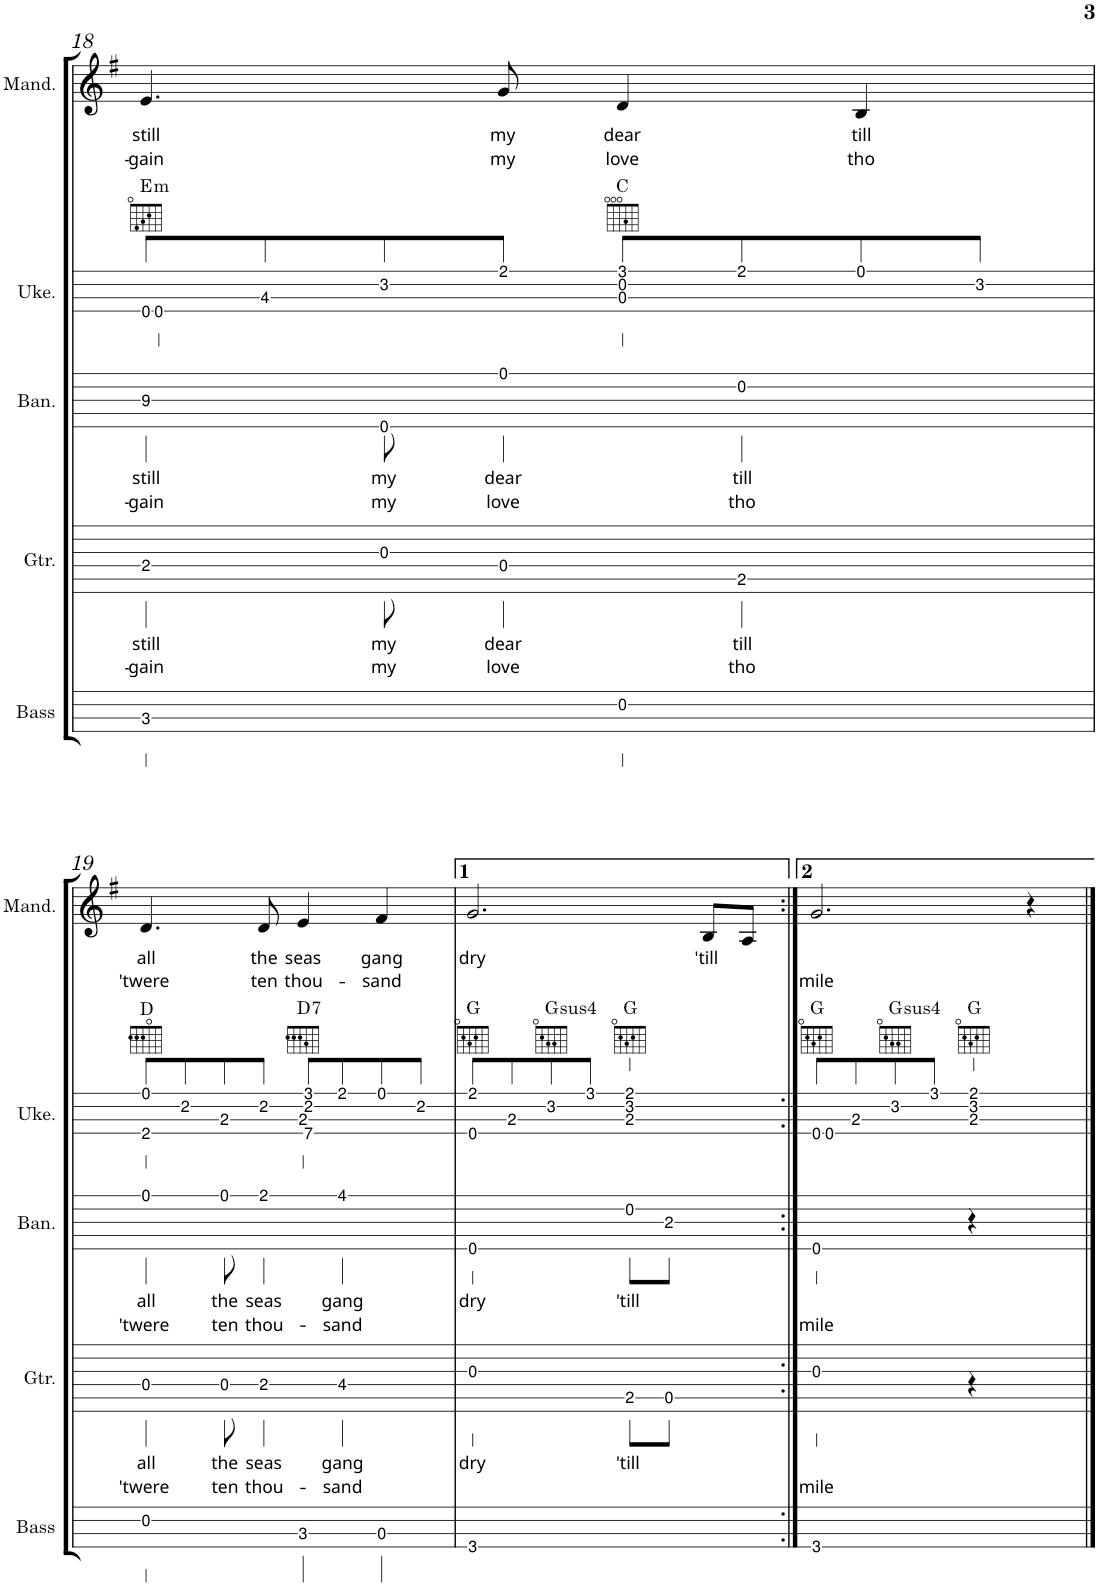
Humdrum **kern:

**kern	**kern	**text	**text	**kern	**text	**text	**kern	**harte	**kern	**text	**text
*part5	*part4	*part4	*part4	*part3	*part3	*part3	*part2	*part2	*part1	*part1	*part1
*staff5	*staff4	*staff4	*staff4	*staff3	*staff3	*staff3	*staff2	*	*staff1	*staff1	*staff1
*I"Bass Guitar	*I"Guitar	*	*	*I"Banjo	*	*	*I"Ukulele	*	*I"Mandolin	*	*
*I'Bass	*I'Gtr.	*	*	*I'Ban.	*	*	*I'Uke.	*	*I'Mand.	*	*
!!LO:PB:g=z
*	*	*	*	*	*	*	*	*	*clefG2	*	*
*	*	*	*	*Trd7c12	*	*	*	*	*	*	*
*k[f#]	*k[f#]	*	*	*k[f#]	*	*	*k[f#]	*	*k[f#]	*	*
*G:	*G:	*	*	*G:	*	*	*G:	*	*G:	*	*
*M4/4	*M4/4	*	*	*M4/4	*	*	*M4/4	*	*M4/4	*	*
=18	=18	=18	=18	=18	=18	=18	=18	=18	=18	=18	=18
!	!	!LO:LY:b	!LO:LY:b	!	!LO:LY:b	!LO:LY:b	!	!LO:H:kt=m	!	!LO:LY:b	!LO:LY:b
*	*	*	*	*	*	*	*^	*	*	*	*
2CC\	4E\	still	-gain	4e\	still	-gain	8G/L	2G\	E:min	4.e/	still	-gain
.	.	.	.	.	.	.	8e/	.	.	.	.	.
!	!	!LO:LY:b	!LO:LY:b	!	!LO:LY:b	!LO:LY:b	!	!	!	!	!	!
.	8G\	my	my	8g\	my	my	8g/	.	.	.	.	.
!	!	!LO:LY:b	!LO:LY:b	!	!LO:LY:b	!LO:LY:b	!	!	!	!	!LO:LY:b	!LO:LY:b
.	4D\	dear	love	4d\	dear	love	8b/J	.	.	8g/	my	my
!	!	!	!	!	!	!	!	!	!	!	!LO:LY:b	!LO:LY:b
2DD\	.	.	.	.	.	.	8cc/L	2c\ 2e\	C:maj	4d/	dear	love
!	!	!LO:LY:b	!LO:LY:b	!	!LO:LY:b	!LO:LY:b	!	!	!	!	!	!
.	4BB\	till	tho	4B\	till	tho	8b/	.	.	.	.	.
!	!	!	!	!	!	!	!	!	!	!	!LO:LY:b	!LO:LY:b
.	.	.	.	.	.	.	8a/	.	.	4B/	till	tho
.	8ryy	.	.	8ryy	.	.	8g/J	.	.	.	.	.
!!LO:LB:g=z
=19	=19	=19	=19	=19	=19	=19	=19	=19	=19	=19	=19	=19
!	!	!LO:LY:b	!LO:LY:b	!	!LO:LY:b	!LO:LY:b	!	!	!	!	!LO:LY:b	!LO:LY:b
2DD\	4D\	all	'twere	4d\	all	'twere	8a/L	2A\	D:maj	4.d/	all	'twere
.	.	.	.	.	.	.	8f#/	.	.	.	.	.
!	!	!LO:LY:b	!LO:LY:b	!	!LO:LY:b	!LO:LY:b	!	!	!	!	!	!
.	8D\	the	ten	8d\	the	ten	8d/	.	.	.	.	.
!	!	!LO:LY:b	!LO:LY:b	!	!LO:LY:b	!LO:LY:b	!	!	!	!	!LO:LY:b	!LO:LY:b
.	4E\	seas	thou-	4e\	seas	thou-	8f#/J	.	.	8d/	the	ten
!	!	!	!	!	!	!	!	!	!LO:H:kt=7	!	!LO:LY:b	!LO:LY:b
4CC\	.	.	.	.	.	.	8d/ 8f#/ 8cc/L	2d\	D:7	4e/	seas	thou-
!	!	!LO:LY:b	!LO:LY:b	!	!LO:LY:b	!LO:LY:b	!	!	!	!	!	!
.	4F#\	gang	-sand	4f#\	gang	-sand	8b/	.	.	.	.	.
!	!	!	!	!	!	!	!	!	!	!	!LO:LY:b	!LO:LY:b
4AAA\	.	.	.	.	.	.	8a/	.	.	4f#/	gang	-sand
.	8ryy	.	.	8ryy	.	.	8f#/J	.	.	.	.	.
=20	=20	=20	=20	=20	=20	=20	=20	=20	=20	=20	=20	=20
!	!	!LO:LY:b	!	!	!LO:LY:b	!	!	!	!	!	!LO:LY:b	!
1GGG	2G\	dry	.	2g\	dry	.	8b/L	1G	G:maj	2.g/	dry	.
.	.	.	.	.	.	.	8d/	.	.	.	.	.
!	!	!	!	!	!	!	!	!	!LO:H:kt=4	!	!	!
.	.	.	.	.	.	.	8g/	.	G:sus4	.	.	.
.	.	.	.	.	.	.	8cc/J	.	.	.	.	.
!	!	!LO:LY:b	!	!	!LO:LY:b	!	!	!	!	!	!	!
.	8BB\L	'till	.	8B\L	'till	.	2d/ 2g/ 2b/	.	G:maj	.	.	.
.	8AA\J	.	.	8A\J	.	.	.	.	.	.	.	.
!	!	!	!	!	!	!	!	!	!	!	!LO:LY:b	!
.	4ryy	.	.	4ryy	.	.	.	.	.	8B/L	'till	.
.	.	.	.	.	.	.	.	.	.	8A/J	.	.
=21:|!	=21:|!	=21:|!	=21:|!	=21:|!	=21:|!	=21:|!	=21:|!	=21:|!	=21:|!	=21:|!	=21:|!	=21:|!
!	!	!	!LO:LY:b	!	!	!LO:LY:b	!	!	!	!	!	!LO:LY:b
1GGG	2G\	.	mile	2g\	.	mile	8G/L	1G	G:maj	2.g/	.	mile
.	.	.	.	.	.	.	8d/	.	.	.	.	.
!	!	!	!	!	!	!	!	!	!LO:H:kt=4	!	!	!
.	.	.	.	.	.	.	8g/	.	G:sus4	.	.	.
.	.	.	.	.	.	.	8cc/J	.	.	.	.	.
.	4r	.	.	4r	.	.	2d/ 2g/ 2b/	.	G:maj	.	.	.
.	4ryy	.	.	4ryy	.	.	.	.	.	4r	.	.
*	*	*	*	*	*	*	*v	*v	*	*	*	*
==	==	==	==	==	==	==	==	==	==	==	==
*-	*-	*-	*-	*-	*-	*-	*-	*-	*-	*-	*-
